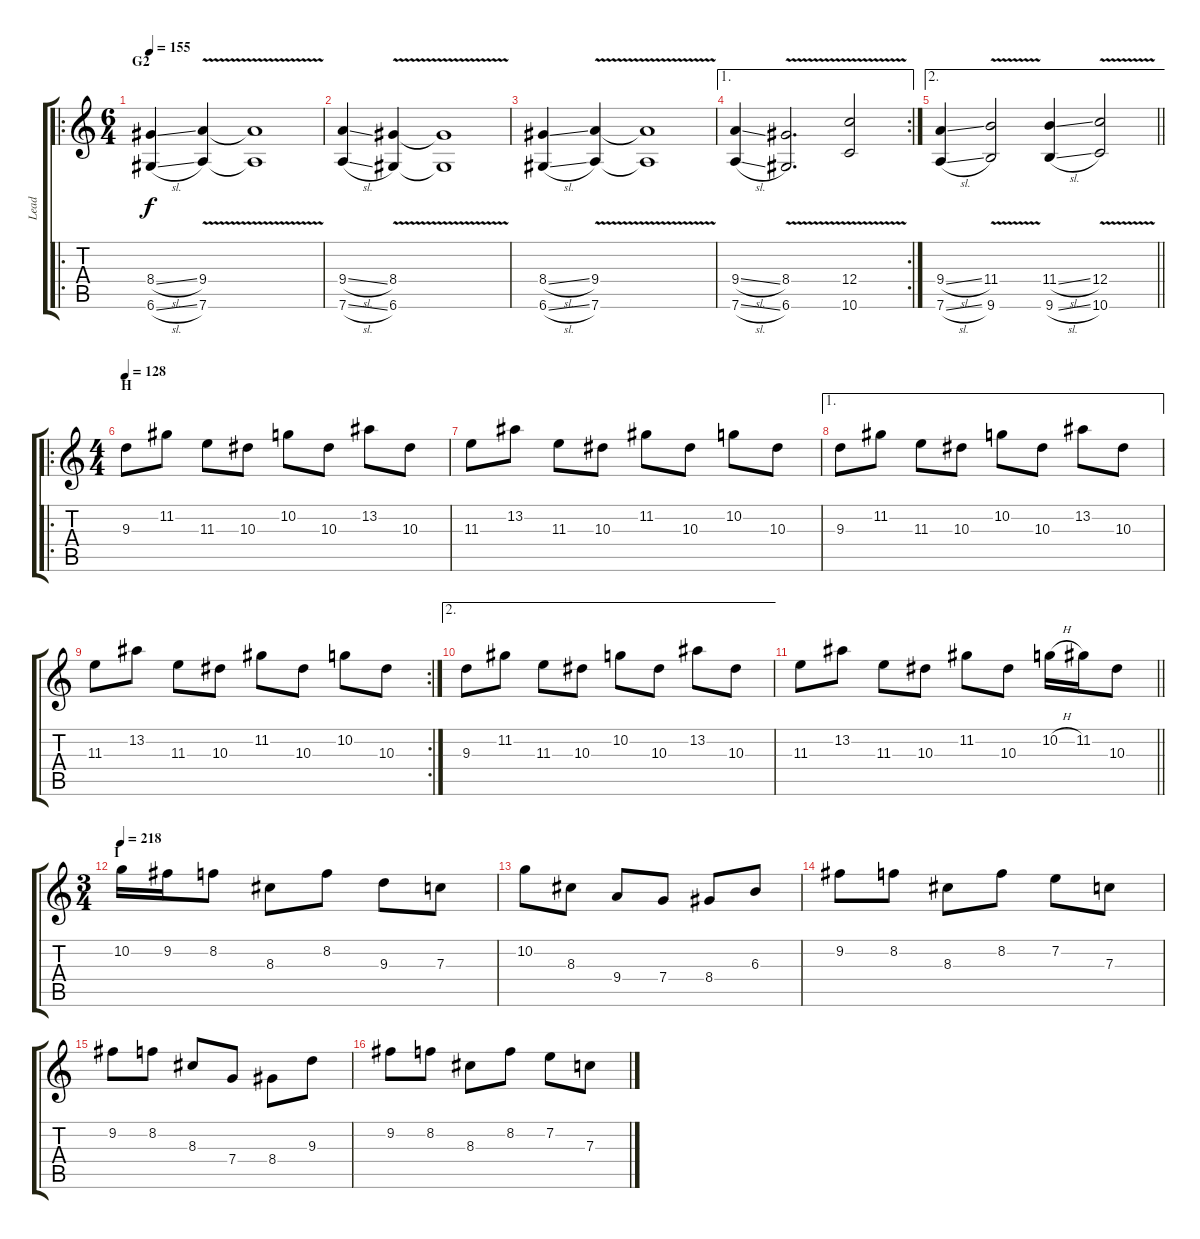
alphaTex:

\track ("Lead" "Lead") {instrument distortionguitar}
\staff {score tabs}
\tuning (D4 A3 F3 C3 G2 D2) {hide}
\ro
\ts (6 4)
\section ("" "G2")
\tempo 155
\clef g2
\ks c
(8.4{sl} 6.6{sl}).4{dy f} (9.4{v} 7.6{v}).4 (9.4{t} 7.6{t}).1 |
(9.4{sl} 7.6{sl}).4 (8.4{v} 6.6{v}).4 (8.4{t} 6.6{t}).1 |
(8.4{sl} 6.6{sl}).4 (9.4{v} 7.6{v}).4 (9.4{t} 7.6{t}).1 |
\ae 1
\rc 2
(9.4{sl} 7.6{sl}).4 (8.4{v} 6.6{v}).2{d} (12.4{v} 10.6{v}).2 |
\ae 2
\barLineRight lightlight
(9.4{sl} 7.6{sl}).4 (11.4{v} 9.6{v}).2 (11.4{sl} 9.6{sl}).4 (12.4{v} 10.6{v}).2 |
\ro
\ts (4 4)
\section ("" "H")
\tempo 128
9.3.8 11.2.8 11.3.8 10.3.8 10.2.8 10.3.8 13.2.8 10.3.8 |
11.3.8 13.2.8 11.3.8 10.3.8 11.2.8 10.3.8 10.2.8 10.3.8 |
\ae 1
9.3.8 11.2.8 11.3.8 10.3.8 10.2.8 10.3.8 13.2.8 10.3.8 |
\rc 2
11.3.8 13.2.8 11.3.8 10.3.8 11.2.8 10.3.8 10.2.8 10.3.8 |
\ae 2
9.3.8 11.2.8 11.3.8 10.3.8 10.2.8 10.3.8 13.2.8 10.3.8 |
\barLineRight lightlight
11.3.8 13.2.8 11.3.8 10.3.8 11.2.8 10.3.8 10.2{h}.16 11.2.16 10.3.8 |
\ts (3 4)
\section ("" "I")
\tempo 218
10.2.16 9.2.16 8.2.8 8.3.8 8.2.8 9.3.8 7.3.8 |
10.2.8 8.3.8 9.4.8 7.4.8 8.4.8 6.3.8 |
9.2.8 8.2.8 8.3.8 8.2.8 7.2.8 7.3.8 |
9.2.8 8.2.8 8.3.8 7.4.8 8.4.8 9.3.8 |
9.2.8 8.2.8 8.3.8 8.2.8 7.2.8 7.3.8
